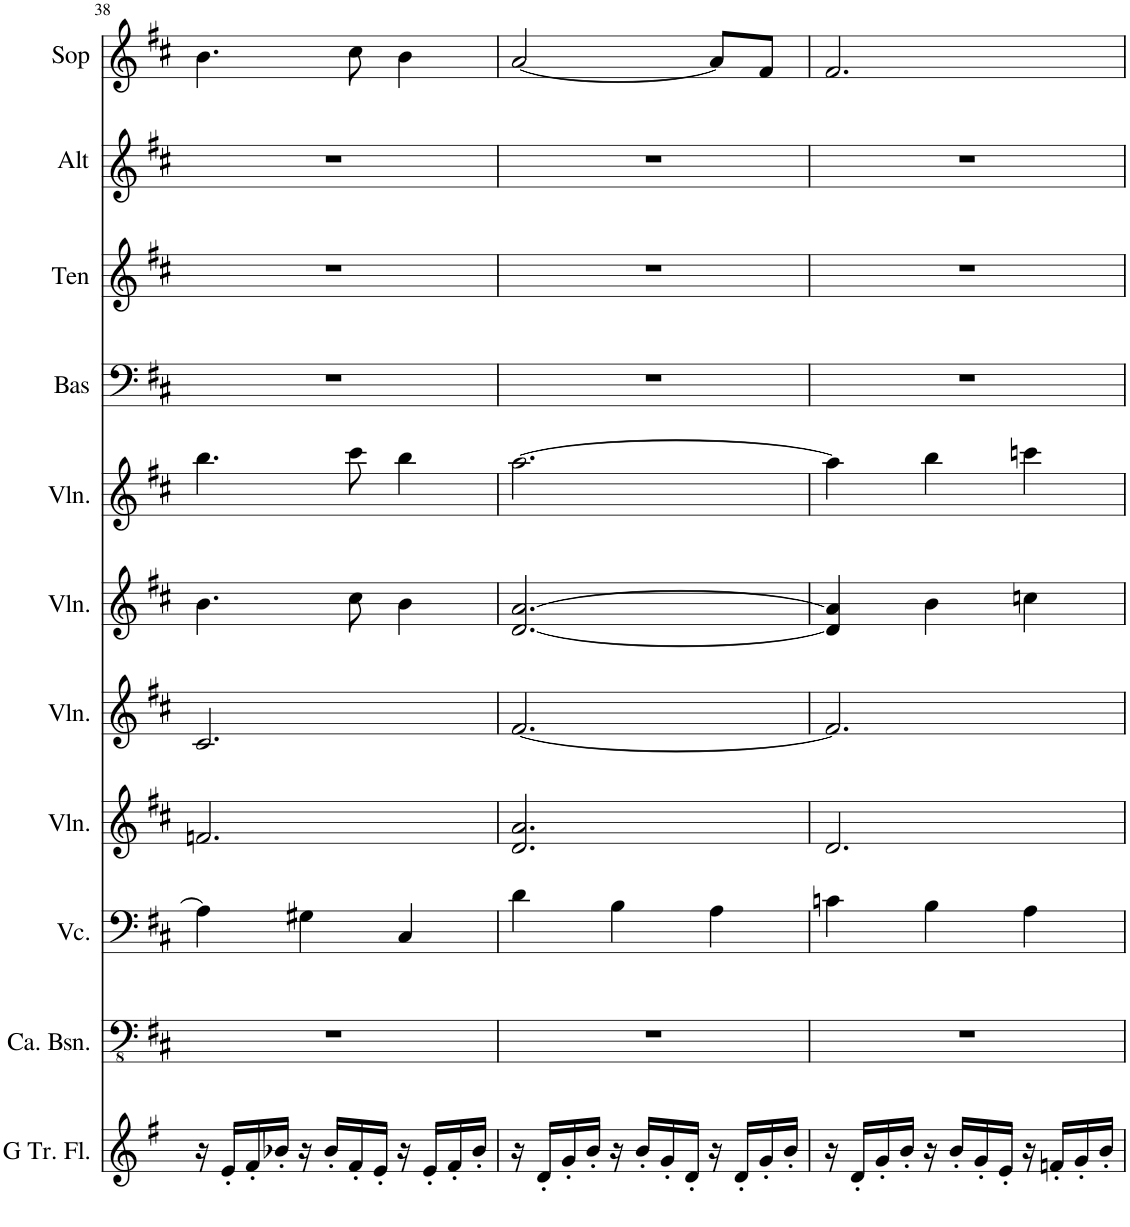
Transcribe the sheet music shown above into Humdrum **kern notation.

**kern	**kern	**kern	**kern	**kern	**kern	**kern	**kern	**kern	**kern	**kern
*part11	*part10	*part9	*part8	*part7	*part6	*part5	*part4	*part3	*part2	*part1
*staff11	*staff10	*staff9	*staff8	*staff7	*staff6	*staff5	*staff4	*staff3	*staff2	*staff1
*I"Sopraan-fluit in G, Organ rh	*I"Contrabassen, Double Bass	*I"Cello, Cello II	*I"Violen, Cello I	*I"Violen, Viola II	*I"Violen, Viola I	*I"Violen, Violin	*I"Bas	*I"Tenor	*I"Alt	*I"Sopraan
*	*I'Ca. Bsn.	*	*I'Vln.	*I'Vln.	*I'Vln.	*I'Vln.	*I'Bas	*I'Ten	*I'Alt	*I'Sop
!!LO:PB:g=z
*clefG2	*clefFv4	*clefF4	*clefG2	*clefG2	*clefG2	*clefG2	*clefF4	*clefG2	*clefG2	*clefG2
*Trd-4c-7	*	*	*	*	*	*	*	*Trd1c2	*Trd1c2	*
*k[f#]	*k[f#c#]	*k[f#c#]	*k[f#c#]	*k[f#c#]	*k[f#c#]	*k[f#c#]	*k[f#c#]	*k[f#c#]	*k[f#c#]	*k[f#c#]
*M3/4	*M3/4	*M3/4	*M3/4	*M3/4	*M3/4	*M3/4	*M3/4	*M3/4	*M3/4	*M3/4
=38	=38	=38	=38	=38	=38	=38	=38	=38	=38	=38
16r	2.r	4A\]	2.fn/	2.c#/	4.b\	4.bb\	2.r	2.r	2.r	4.b\
16e'/LL	.	.	.	.	.	.	.	.	.	.
16f#'/	.	.	.	.	.	.	.	.	.	.
16b-X'/JJ	.	.	.	.	.	.	.	.	.	.
16r	.	4G#X\	.	.	.	.	.	.	.	.
16b-'/LL	.	.	.	.	.	.	.	.	.	.
16f#'/	.	.	.	.	8cc#\	8ccc#\	.	.	.	8cc#\
16e'/JJ	.	.	.	.	.	.	.	.	.	.
16r	.	4C#/	.	.	4b\	4bb\	.	.	.	4b\
16e'/LL	.	.	.	.	.	.	.	.	.	.
16f#'/	.	.	.	.	.	.	.	.	.	.
16b-'/JJ	.	.	.	.	.	.	.	.	.	.
=39	=39	=39	=39	=39	=39	=39	=39	=39	=39	=39
16r	2.r	4d\	2.d/ 2.a/	[2.f#/	[2.d/ [2.a/	[2.aa\	2.r	2.r	2.r	[2a/
16d'/LL	.	.	.	.	.	.	.	.	.	.
16g'/	.	.	.	.	.	.	.	.	.	.
16b'/JJ	.	.	.	.	.	.	.	.	.	.
16r	.	4B\	.	.	.	.	.	.	.	.
16b'/LL	.	.	.	.	.	.	.	.	.	.
16g'/	.	.	.	.	.	.	.	.	.	.
16d'/JJ	.	.	.	.	.	.	.	.	.	.
16r	.	4A\	.	.	.	.	.	.	.	8a/L]
16d'/LL	.	.	.	.	.	.	.	.	.	.
16g'/	.	.	.	.	.	.	.	.	.	8f#/J
16b'/JJ	.	.	.	.	.	.	.	.	.	.
=40	=40	=40	=40	=40	=40	=40	=40	=40	=40	=40
16r	2.r	4cn\	2.d/	2.f#/]	4d/] 4a/]	4aa\]	2.r	2.r	2.r	2.f#/
16d'/LL	.	.	.	.	.	.	.	.	.	.
16g'/	.	.	.	.	.	.	.	.	.	.
16b'/JJ	.	.	.	.	.	.	.	.	.	.
16r	.	4B\	.	.	4b\	4bb\	.	.	.	.
16b'/LL	.	.	.	.	.	.	.	.	.	.
16g'/	.	.	.	.	.	.	.	.	.	.
16e'/JJ	.	.	.	.	.	.	.	.	.	.
16r	.	4A\	.	.	4ccn\	4cccn\	.	.	.	.
16fn'/LL	.	.	.	.	.	.	.	.	.	.
16g'/	.	.	.	.	.	.	.	.	.	.
16b'/JJ	.	.	.	.	.	.	.	.	.	.
=	=	=	=	=	=	=	=	=	=	=
*-	*-	*-	*-	*-	*-	*-	*-	*-	*-	*-
